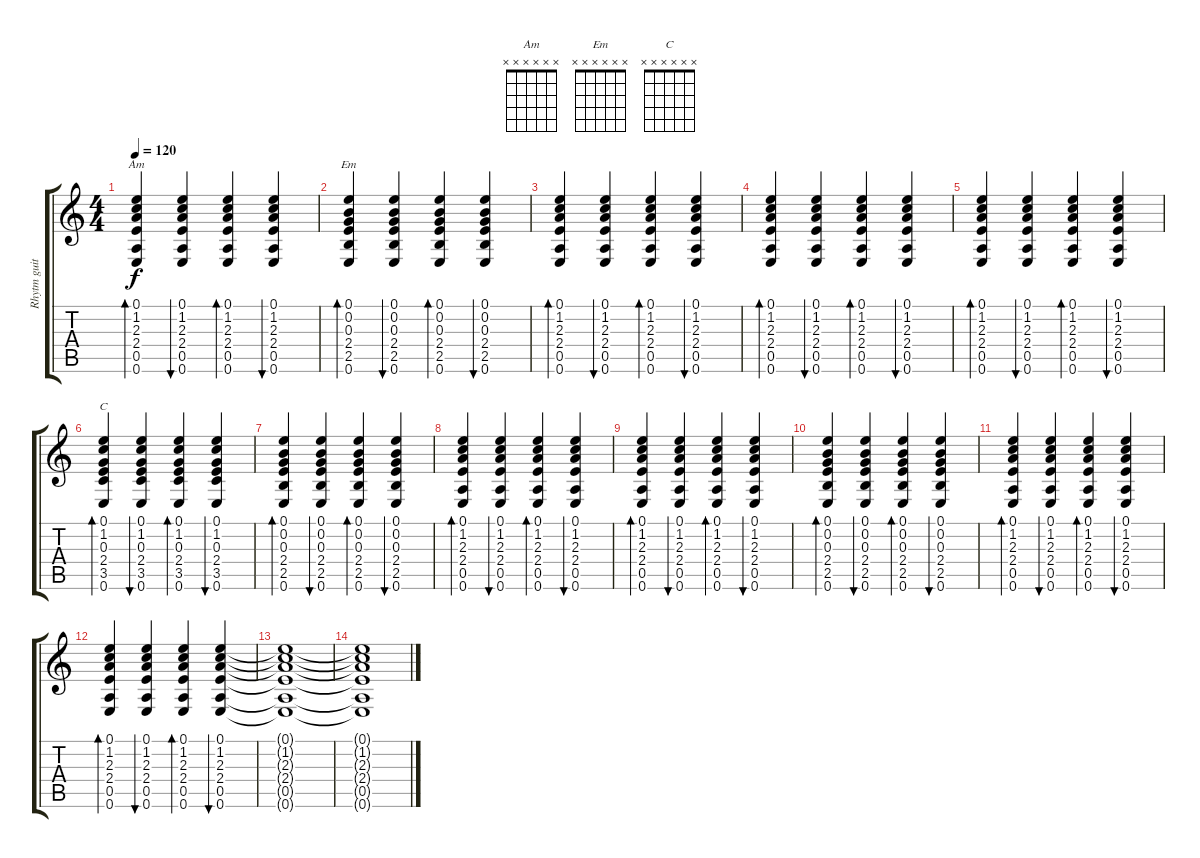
\track ("Rhytm guitar" "Rhytm guit") {instrument acousticguitarsteel}
\staff {score tabs}
\tuning (E4 B3 G3 D3 A2 E2) {hide}
\chord ("Am" x x x x x x)
\chord ("Em" x x x x x x)
\chord ("C" x x x x x x)
\ts (4 4)
\tempo 120
\clef g2
\ks c
(0.1 1.2 2.3 2.4 0.5 0.6).4{bd 60 ch "Am" dy f} (0.1 1.2 2.3 2.4 0.5 0.6).4{bu 60} (0.1 1.2 2.3 2.4 0.5 0.6).4{bd 60} (0.1 1.2 2.3 2.4 0.5 0.6).4{bu 60} |
(0.1 0.2 0.3 2.4 2.5 0.6).4{bd 60 ch "Em"} (0.1 0.2 0.3 2.4 2.5 0.6).4{bu 60} (0.1 0.2 0.3 2.4 2.5 0.6).4{bd 60} (0.1 0.2 0.3 2.4 2.5 0.6).4{bu 60} |
(0.1 1.2 2.3 2.4 0.5 0.6).4{bd 60} (0.1 1.2 2.3 2.4 0.5 0.6).4{bu 60} (0.1 1.2 2.3 2.4 0.5 0.6).4{bd 60} (0.1 1.2 2.3 2.4 0.5 0.6).4{bu 60} |
(0.1 1.2 2.3 2.4 0.5 0.6).4{bd 60} (0.1 1.2 2.3 2.4 0.5 0.6).4{bu 60} (0.1 1.2 2.3 2.4 0.5 0.6).4{bd 60} (0.1 1.2 2.3 2.4 0.5 0.6).4{bu 60} |
(0.1 1.2 2.3 2.4 0.5 0.6).4{bd 60} (0.1 1.2 2.3 2.4 0.5 0.6).4{bu 60} (0.1 1.2 2.3 2.4 0.5 0.6).4{bd 60} (0.1 1.2 2.3 2.4 0.5 0.6).4{bu 60} |
(0.1 1.2 0.3 2.4 3.5 0.6).4{bd 60 ch "C"} (0.1 1.2 0.3 2.4 3.5 0.6).4{bu 60} (0.1 1.2 0.3 2.4 3.5 0.6).4{bd 60} (0.1 1.2 0.3 2.4 3.5 0.6).4{bu 60} |
(0.1 0.2 0.3 2.4 2.5 0.6).4{bd 60} (0.1 0.2 0.3 2.4 2.5 0.6).4{bu 60} (0.1 0.2 0.3 2.4 2.5 0.6).4{bd 60} (0.1 0.2 0.3 2.4 2.5 0.6).4{bu 60} |
(0.1 1.2 2.3 2.4 0.5 0.6).4{bd 60} (0.1 1.2 2.3 2.4 0.5 0.6).4{bu 60} (0.1 1.2 2.3 2.4 0.5 0.6).4{bd 60} (0.1 1.2 2.3 2.4 0.5 0.6).4{bu 60} |
(0.1 1.2 2.3 2.4 0.5 0.6).4{bd 60} (0.1 1.2 2.3 2.4 0.5 0.6).4{bu 60} (0.1 1.2 2.3 2.4 0.5 0.6).4{bd 60} (0.1 1.2 2.3 2.4 0.5 0.6).4{bu 60} |
(0.1 0.2 0.3 2.4 2.5 0.6).4{bd 60} (0.1 0.2 0.3 2.4 2.5 0.6).4{bu 60} (0.1 0.2 0.3 2.4 2.5 0.6).4{bd 60} (0.1 0.2 0.3 2.4 2.5 0.6).4{bu 60} |
(0.1 1.2 2.3 2.4 0.5 0.6).4{bd 60} (0.1 1.2 2.3 2.4 0.5 0.6).4{bu 60} (0.1 1.2 2.3 2.4 0.5 0.6).4{bd 60} (0.1 1.2 2.3 2.4 0.5 0.6).4{bu 60} |
(0.1 1.2 2.3 2.4 0.5 0.6).4{bd 60} (0.1 1.2 2.3 2.4 0.5 0.6).4{bu 60} (0.1 1.2 2.3 2.4 0.5 0.6).4{bd 60} (0.1 1.2 2.3 2.4 0.5 0.6).4{bu 60} |
(0.1{t} 1.2{t} 2.3{t} 2.4{t} 0.5{t} 0.6{t}).1 |
(0.1{t} 1.2{t} 2.3{t} 2.4{t} 0.5{t} 0.6{t}).1
